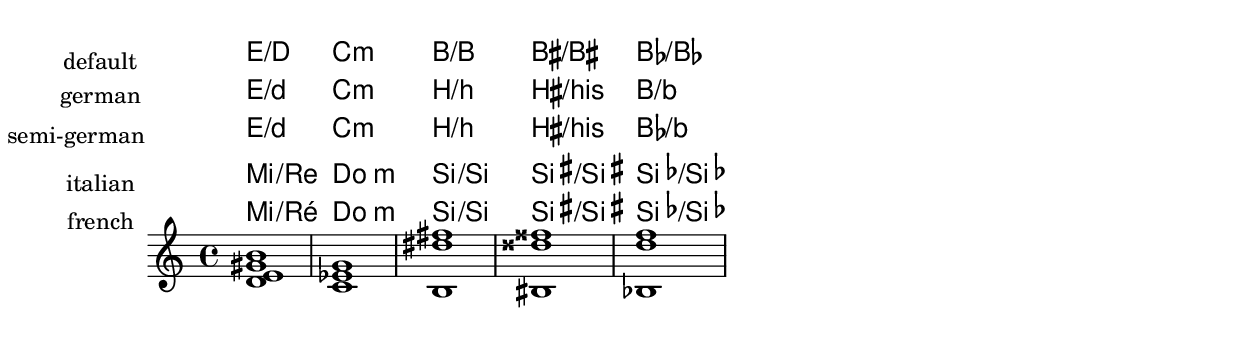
\version "2.11.38"
\header  {
    texidoc = "@cindex Chord Names German
The english naming of chords (default) can be changed to german 
(@code{\germanChords} replaces B and Bes to H and B), semi-german 
(@code{\semiGermanChords} replaces B and Bes to H and Bb), italian
(@code{\italianChords} uses Do Re Mi Fa Sol La Si), or french
(@code{\frenchChords} replaces Re to Ré).

" }

scm = \chordmode {
    e1/d c:m
    % c/c cis/cis
    % yeah, we get the idea. -hwn
    
    % cisis/cisis ces/ces ceses/ceses
    b/b bis/bis bes/bes
    % beses/beses
} 


\layout {
    ragged-right = ##t 
    \context {\ChordNames \consists Instrument_name_engraver }
}

<<
    \new ChordNames {
	\set instrumentName = #"default"
	\scm
    }
    \new ChordNames {
	\set instrumentName = #"german"
	\germanChords \scm }
    \new ChordNames {
	\set instrumentName = #"semi-german"
	\semiGermanChords \scm }
    \new ChordNames {
	\set instrumentName = #"italian"
	\italianChords \scm }
    \new ChordNames {
	\set instrumentName = #"french"
	\frenchChords \scm }

    \context Voice { \scm }
>>
